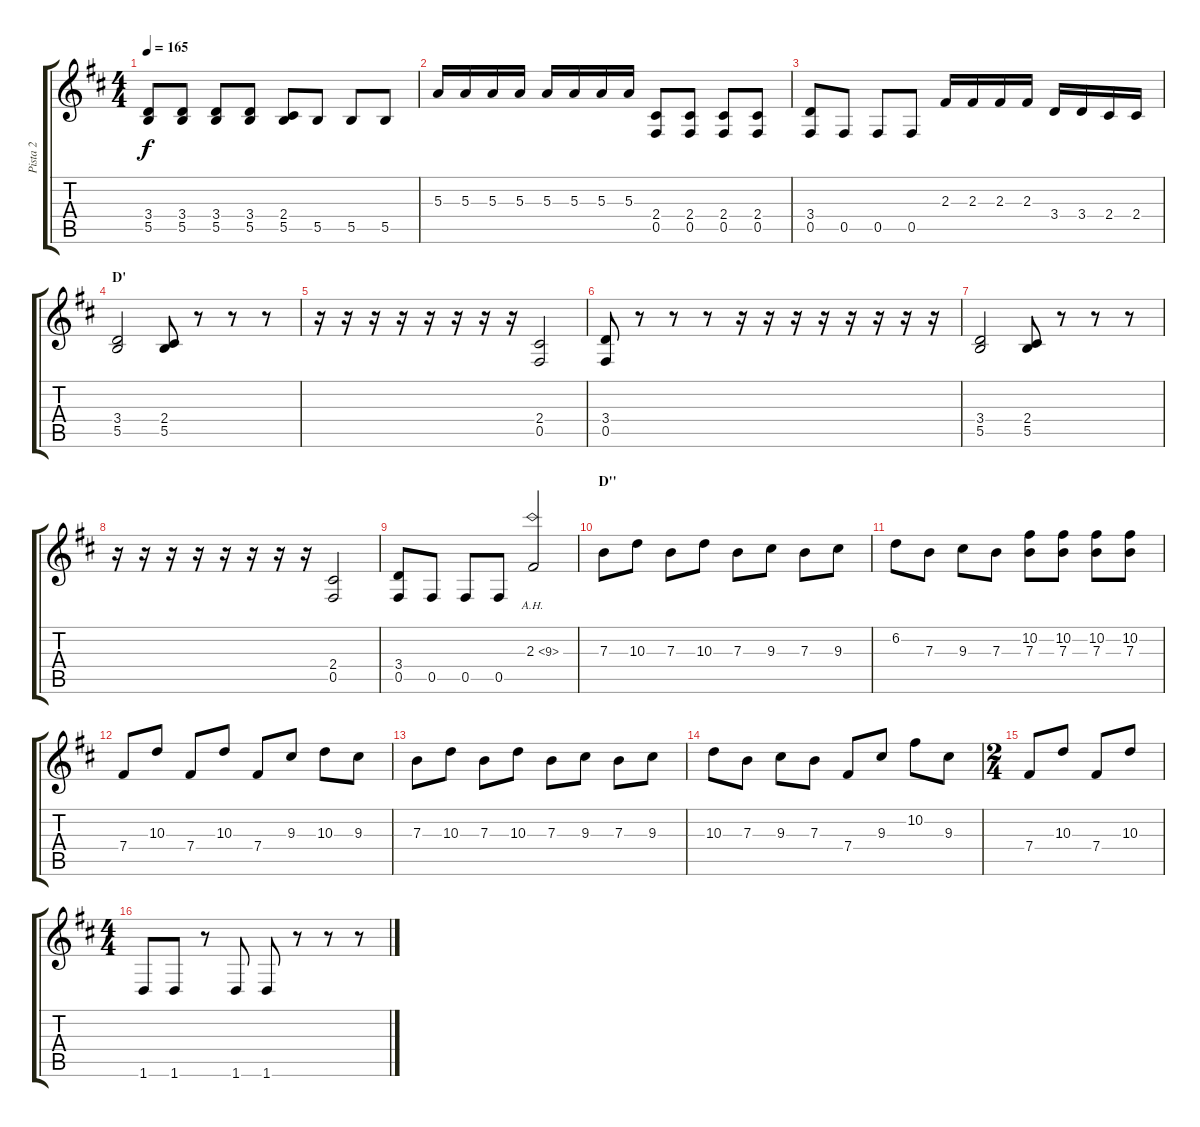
\track ("Pista 2" "Pista 2") {instrument distortionguitar}
\staff {score tabs}
\tuning (Db4 Ab3 E3 B2 Gb2 Db2) {hide}
\ts (4 4)
\tempo 165
\clef g2
\ks d
(3.4 5.5).8{dy f} (3.4 5.5).8 (3.4 5.5).8 (3.4 5.5).8 (2.4 5.5).8 5.5.8 5.5.8 5.5.8 |
5.3.16 5.3.16 5.3.16 5.3.16 5.3.16 5.3.16 5.3.16 5.3.16 (2.4 0.5).8 (2.4 0.5).8 (2.4 0.5).8 (2.4 0.5).8 |
(3.4 0.5).8 0.5.8 0.5.8 0.5.8 2.3.16 2.3.16 2.3.16 2.3.16 3.4.16 3.4.16 2.4.16 2.4.16 |
\section ("" "D'")
(3.4 5.5).2 (2.4 5.5).8 r.8 r.8 r.8 |
r.16 r.16 r.16 r.16 r.16 r.16 r.16 r.16 (2.4 0.5).2 |
(3.4 0.5).8 r.8 r.8 r.8 r.16 r.16 r.16 r.16 r.16 r.16 r.16 r.16 |
(3.4 5.5).2 (2.4 5.5).8 r.8 r.8 r.8 |
r.16 r.16 r.16 r.16 r.16 r.16 r.16 r.16 (2.4 0.5).2 |
(3.4 0.5).8 0.5.8 0.5.8 0.5.8 2.3{ah 7}.2 |
\section ("" "D''")
7.3.8 10.3.8 7.3.8 10.3.8 7.3.8 9.3.8 7.3.8 9.3.8 |
6.2.8 7.3.8 9.3.8 7.3.8 (10.2 7.3).8 (10.2 7.3).8 (10.2 7.3).8 (10.2 7.3).8 |
7.4.8 10.3.8 7.4.8 10.3.8 7.4.8 9.3.8 10.3.8 9.3.8 |
7.3.8 10.3.8 7.3.8 10.3.8 7.3.8 9.3.8 7.3.8 9.3.8 |
10.3.8 7.3.8 9.3.8 7.3.8 7.4.8 9.3.8 10.2.8 9.3.8 |
\ts (2 4)
7.4.8 10.3.8 7.4.8 10.3.8 |
\ts (4 4)
1.6.8 1.6.8 r.8 1.6.8 1.6.8 r.8 r.8 r.8
